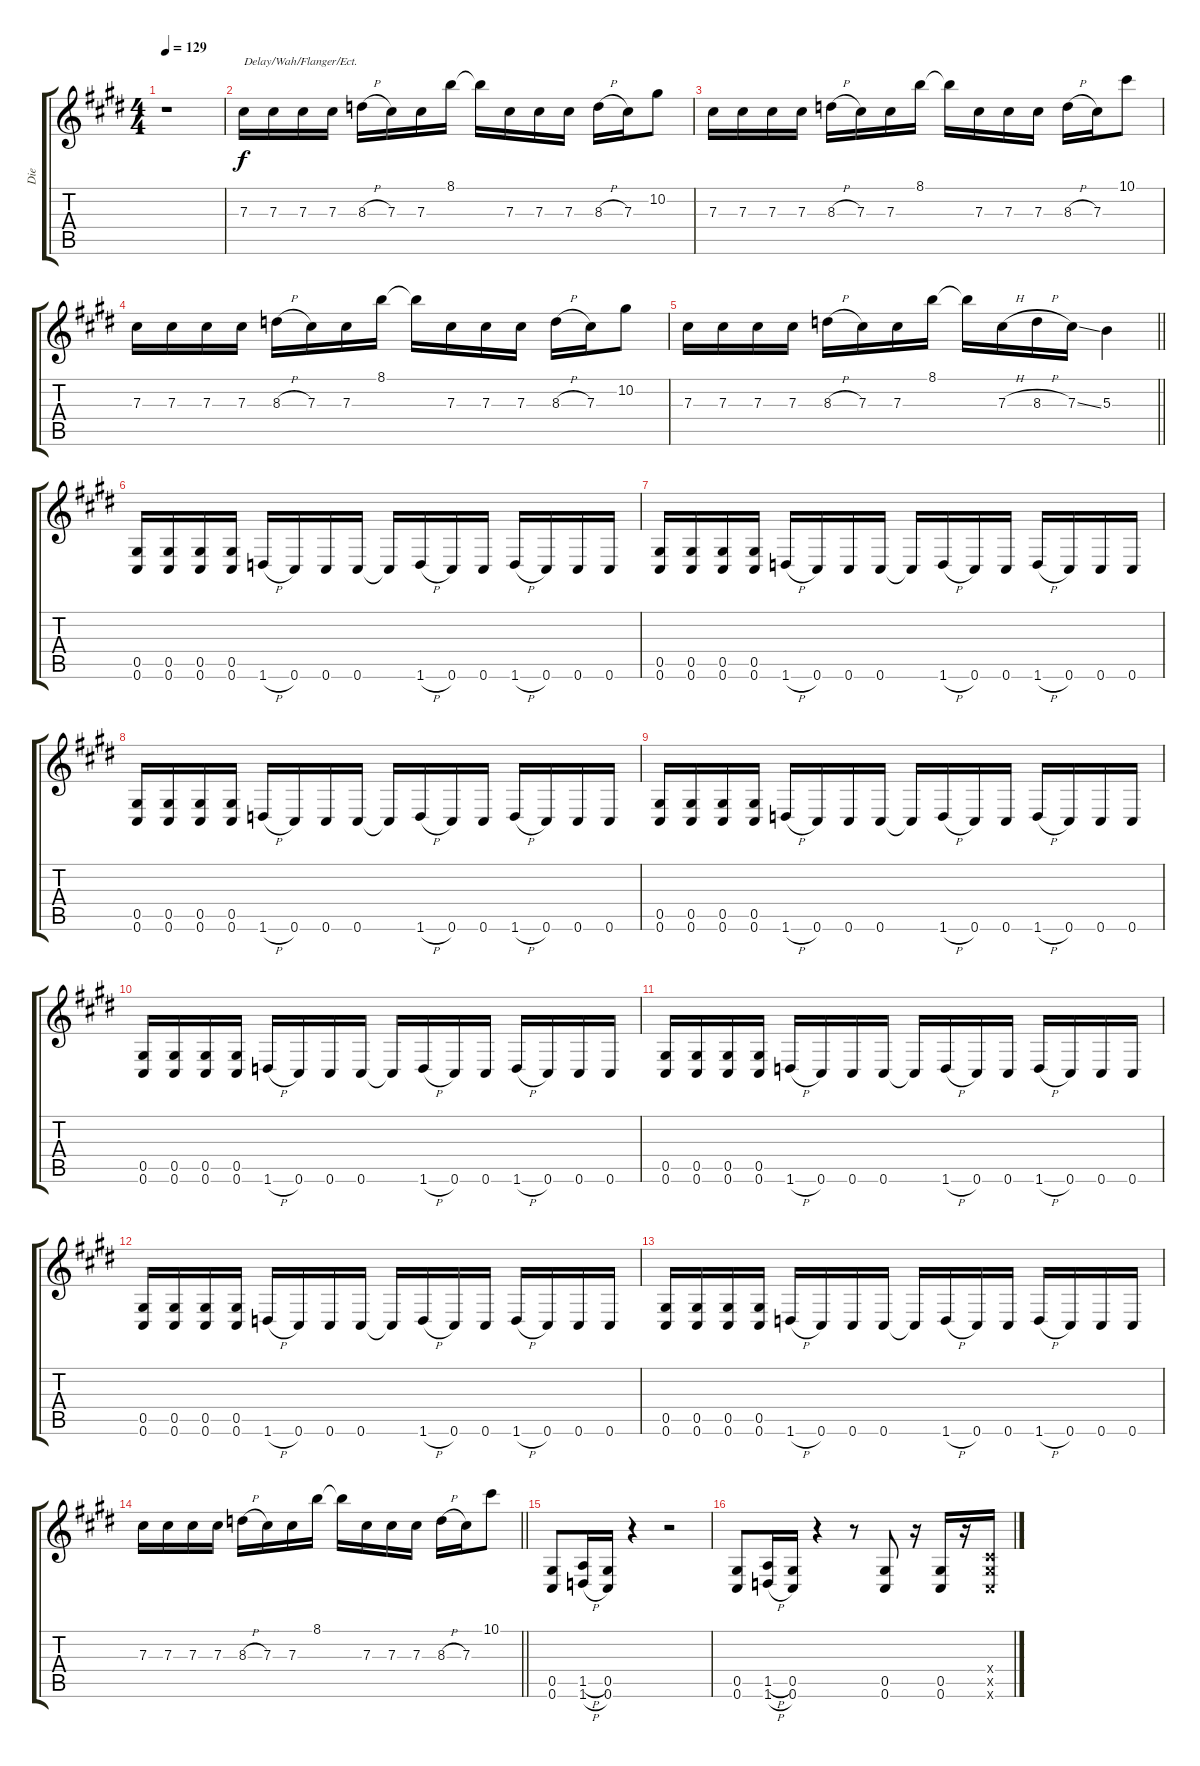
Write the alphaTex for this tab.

\track ("Die" "Die") {instrument distortionguitar}
\staff {score tabs}
\tuning (Eb4 Bb3 Gb3 Db3 Ab2 Db2) {hide}
\ts (4 4)
\tempo 129
\clef g2
\ks e
r.1{dy f instrument distortionguitar} |
7.3.16{txt "Delay/Wah/Flanger/Ect."} 7.3.16 7.3.16 7.3.16 8.3{h}.16 7.3.16 7.3.16 8.1.16 8.1{t}.16 7.3.16 7.3.16 7.3.16 8.3{h}.16 7.3.16 10.2.8 |
7.3.16 7.3.16 7.3.16 7.3.16 8.3{h}.16 7.3.16 7.3.16 8.1.16 8.1{t}.16 7.3.16 7.3.16 7.3.16 8.3{h}.16 7.3.16 10.1.8 |
7.3.16 7.3.16 7.3.16 7.3.16 8.3{h}.16 7.3.16 7.3.16 8.1.16 8.1{t}.16 7.3.16 7.3.16 7.3.16 8.3{h}.16 7.3.16 10.2.8 |
\barLineRight lightlight
7.3.16 7.3.16 7.3.16 7.3.16 8.3{h}.16 7.3.16 7.3.16 8.1.16 8.1{t}.16 7.3{h}.16 8.3{h}.16 7.3{ss}.16 5.3.4 |
(0.5 0.6).16 (0.5 0.6).16 (0.5 0.6).16 (0.5 0.6).16 1.6{h}.16 0.6.16 0.6.16 0.6.16 0.6{t}.16 1.6{h}.16 0.6.16 0.6.16 1.6{h}.16 0.6.16 0.6.16 0.6.16 |
(0.5 0.6).16 (0.5 0.6).16 (0.5 0.6).16 (0.5 0.6).16 1.6{h}.16 0.6.16 0.6.16 0.6.16 0.6{t}.16 1.6{h}.16 0.6.16 0.6.16 1.6{h}.16 0.6.16 0.6.16 0.6.16 |
(0.5 0.6).16 (0.5 0.6).16 (0.5 0.6).16 (0.5 0.6).16 1.6{h}.16 0.6.16 0.6.16 0.6.16 0.6{t}.16 1.6{h}.16 0.6.16 0.6.16 1.6{h}.16 0.6.16 0.6.16 0.6.16 |
(0.5 0.6).16 (0.5 0.6).16 (0.5 0.6).16 (0.5 0.6).16 1.6{h}.16 0.6.16 0.6.16 0.6.16 0.6{t}.16 1.6{h}.16 0.6.16 0.6.16 1.6{h}.16 0.6.16 0.6.16 0.6.16 |
(0.5 0.6).16 (0.5 0.6).16 (0.5 0.6).16 (0.5 0.6).16 1.6{h}.16 0.6.16 0.6.16 0.6.16 0.6{t}.16 1.6{h}.16 0.6.16 0.6.16 1.6{h}.16 0.6.16 0.6.16 0.6.16 |
(0.5 0.6).16 (0.5 0.6).16 (0.5 0.6).16 (0.5 0.6).16 1.6{h}.16 0.6.16 0.6.16 0.6.16 0.6{t}.16 1.6{h}.16 0.6.16 0.6.16 1.6{h}.16 0.6.16 0.6.16 0.6.16 |
(0.5 0.6).16 (0.5 0.6).16 (0.5 0.6).16 (0.5 0.6).16 1.6{h}.16 0.6.16 0.6.16 0.6.16 0.6{t}.16 1.6{h}.16 0.6.16 0.6.16 1.6{h}.16 0.6.16 0.6.16 0.6.16 |
(0.5 0.6).16 (0.5 0.6).16 (0.5 0.6).16 (0.5 0.6).16 1.6{h}.16 0.6.16 0.6.16 0.6.16 0.6{t}.16 1.6{h}.16 0.6.16 0.6.16 1.6{h}.16 0.6.16 0.6.16 0.6.16 |
\barLineRight lightlight
7.3.16 7.3.16 7.3.16 7.3.16 8.3{h}.16 7.3.16 7.3.16 8.1.16 8.1{t}.16 7.3.16 7.3.16 7.3.16 8.3{h}.16 7.3.16 10.1.8 |
(0.5 0.6).8 (1.5{h} 1.6{h}).16 (0.5 0.6).16 r.4 r.2 |
(0.5 0.6).8 (1.5{h} 1.6{h}).16 (0.5 0.6).16 r.4 r.8 (0.5 0.6).8 r.16 (0.5 0.6).16 r.16 (0.4{x} 0.5{x} 0.6{x}).16
